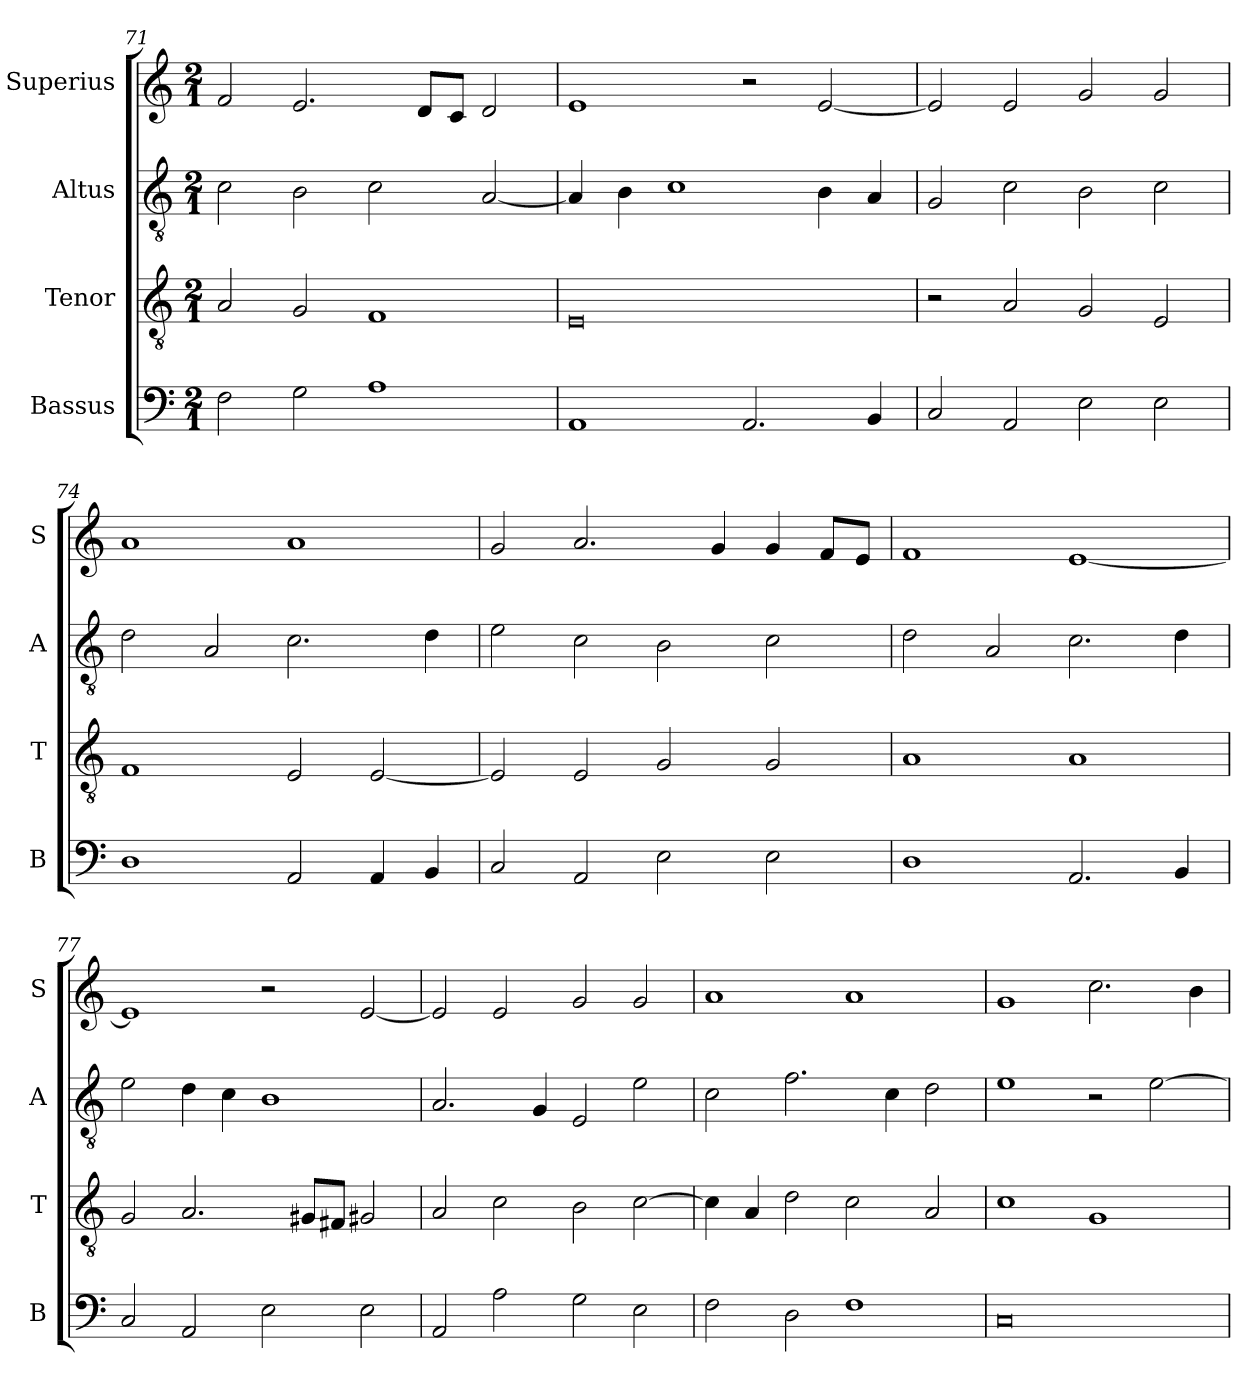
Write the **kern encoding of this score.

**kern	**kern	**kern	**kern
*part4	*part3	*part2	*part1
*staff4	*staff3	*staff2	*staff1
*I"Bassus	*I"Tenor	*I"Altus	*I"Superius
*I'B	*I'T	*I'A	*I'S
*clefF4	*clefGv2	*clefGv2	*clefG2
*k[]	*k[]	*k[]	*k[]
*M2/1	*M2/1	*M2/1	*M2/1
=71	=71	=71	=71
2F\	2A/	2c\	2f/
2G\	2G/	2B\	2.e/
1A	1F	2c\	.
.	.	.	8d/L
.	.	.	8c/J
.	.	[2A/	2d/
=72	=72	=72	=72
1AA	0E	4A/]	1e
.	.	4B\	.
.	.	1c	.
2.AA/	.	.	2r
.	.	4B\	[2e/
4BB/	.	4A/	.
=73	=73	=73	=73
2C/	2r	2G/	2e/]
2AA/	2A/	2c\	2e/
2E\	2G/	2B\	2g/
2E\	2E/	2c\	2g/
=74	=74	=74	=74
1D	1F	2d\	1a
.	.	2A/	.
2AA/	2E/	2.c\	1a
4AA/	[2E/	.	.
4BB/	.	4d\	.
=75	=75	=75	=75
2C/	2E/]	2e\	2g/
2AA/	2E/	2c\	2.a/
2E\	2G/	2B\	.
.	.	.	4g/
2E\	2G/	2c\	4g/
.	.	.	8f/L
.	.	.	8e/J
=76	=76	=76	=76
1D	1A	2d\	1f
.	.	2A/	.
2.AA/	1A	2.c\	[1e
4BB/	.	4d\	.
=77	=77	=77	=77
2C/	2G/	2e\	1e]
2AA/	2.A/	4d\	.
.	.	4c\	.
2E\	.	1B	2r
.	8G#X/L	.	.
.	8F#X/J	.	.
2E\	2G#X/	.	[2e/
=78	=78	=78	=78
2AA/	2A/	2.A/	2e/]
2A\	2c\	.	2e/
.	.	4G/	.
2G\	2B\	2E/	2g/
2E\	[2c\	2e\	2g/
=79	=79	=79	=79
2F\	4c\]	2c\	1a
.	4A/	.	.
2D\	2d\	2.f\	.
1F	2c\	.	1a
.	.	4c\	.
.	2A/	2d\	.
=80	=80	=80	=80
0C	1c	1e	1g
.	1G	2r	2.cc\
.	.	[2e\	.
.	.	.	4b\
=	=	=	=
*-	*-	*-	*-
